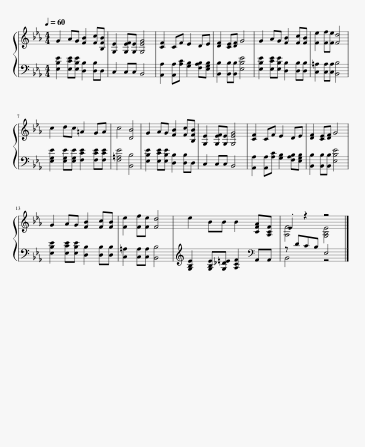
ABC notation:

X:1
%%score { ( 1 3 ) | ( 2 4 ) }
L:1/8
Q:1/4=60
M:4/4
I:linebreak $
K:Eb
V:1 treble
V:3 treble
V:2 bass
V:4 bass
V:1
 G2 AG [FB]2 [Fc][B,FB] | [G,E]2 [G,EF][G,E] [G,EG]4 | [CF]2 CF E2 DE | [DF]2 [CE][DF] G4 | G2 AG [FB]2 [Fc][FB] | %5
 [Fe]2 [Ff][Fe] [Fd]4 |$ c2 dc =A2 GA | c4 [DB]4 | G2 AG [FB]2 [Fc][B,FB] | [G,E]2 [G,EF][G,E] [G,EG]4 | %10
 [CF]2 CF E2 DE | [DF]2 [CE][DF] G4 |$ G2 AG [FB]2 [Fc][FB] | [Fe]2 [Ff][Fe] [Fd]4 | e2 BB B2 [CFA][A,CF] | %15
 .E2 z2 z4 |] %16
V:2
 [E,B,E]2 [E,CE][E,B,E] [D,B,]2 [D,B,]D, | C,2 C,C, B,,4 | [A,,A,]2 [A,,A,][A,C] [G,B,]2 [F,A,B,][E,G,B,] | [B,,B,]2 [B,,B,][B,,B,] [E,B,E]4 | [E,B,E]2 [E,CE][E,B,E] [D,B,]2 [D,B,][D,B,] | %5
 [C,=A,]2 [C,A,][C,A,] [B,,B,]4 |$ [E,G,E]2 [E,G,E][E,G,E] [F,CE]2 [F,CE][F,CE] | [F,=A,E]4 [B,,B,]4 | [E,B,E]2 [E,CE][E,B,E] [D,B,]2 [D,B,]D, | C,2 C,C, B,,4 | %10
 [A,,A,]2 [A,,A,][A,C] [G,B,]2 [F,A,B,][E,G,B,] | [B,,B,]2 [B,,B,][B,,B,] [E,B,E]4 |$ [E,B,E]2 [E,CE][E,B,E] [D,B,]2 [D,B,][D,B,] | [C,=A,]2 [C,A,][C,A,] [B,,B,]4 | [G,B,E]2 [G,B,E][G,_D=E] [A,CF]2[K:bass] A,,A,, | %15
 z DCB, E,4 |] %16
V:3
 x8 | x8 | x8 | x8 | x8 | %5
 x8 |$ x8 | x8 | x8 | x8 | %10
 x8 | x8 |$ x8 | x8 | x8 | %15
 [A,F]4 [G,B,E]4 |] %16
V:4
 x8 | x8 | x8 | x8 | x8 | %5
 x8 |$ x8 | x8 | x8 | x8 | %10
 x8 | x8 |$ x8 | x8 | x6[K:bass] x2 | %15
 B,,4 z4 |] %16
